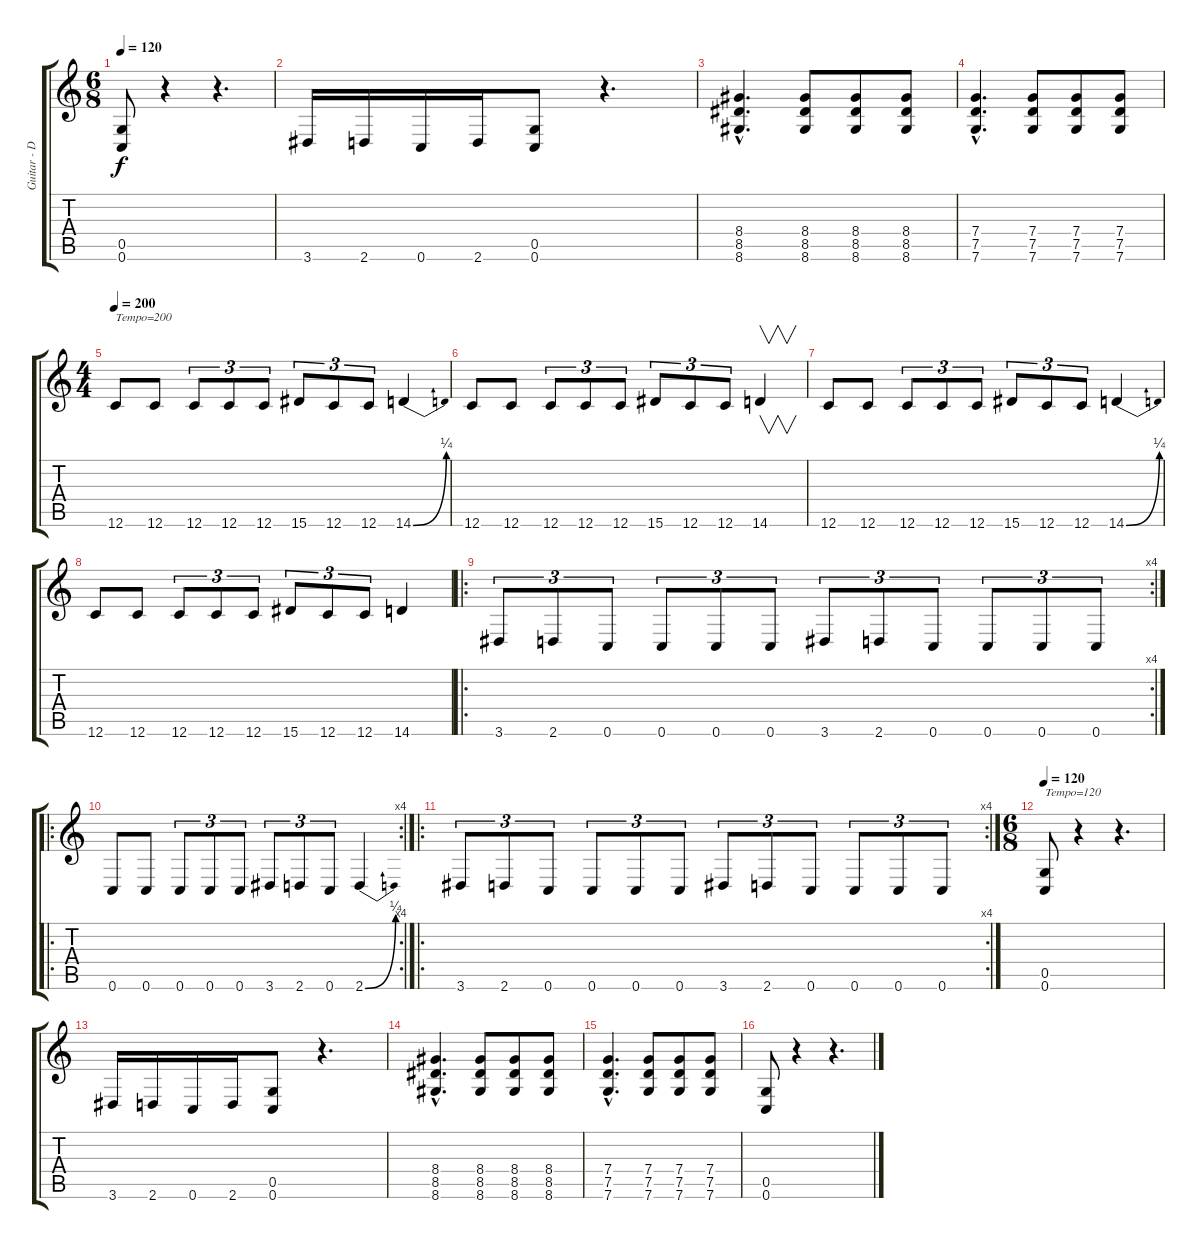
\track ("Guitar - Daron" "Guitar - D") {instrument distortionguitar}
\staff {score tabs}
\tuning (D4 A3 F3 C3 G2 C2) {hide}
\ts (6 8)
\tempo 120
\clef g2
\ks c
(0.5 0.6).8{dy f} r.4 r.4{d} |
3.6.16 2.6.16 0.6.16 2.6.16 (0.5 0.6).8 r.4{d} |
(8.4{hac} 8.5{hac} 8.6{hac}).4{d} (8.4 8.5 8.6).8 (8.4 8.5 8.6).8 (8.4 8.5 8.6).8 |
(7.4{hac} 7.5{hac} 7.6{hac}).4{d} (7.4 7.5 7.6).8 (7.4 7.5 7.6).8 (7.4 7.5 7.6).8 |
\ts (4 4)
\tempo 200
12.6.8{txt "Tempo=200"} 12.6.8 12.6.8{tu (3 2)} 12.6.8{tu (3 2)} 12.6.8{tu (3 2)} 15.6.8{tu (3 2)} 12.6.8{tu (3 2)} 12.6.8{tu (3 2)} 14.6{be (bend 0 0 60 1)}.4 |
12.6.8 12.6.8 12.6.8{tu (3 2)} 12.6.8{tu (3 2)} 12.6.8{tu (3 2)} 15.6.8{tu (3 2)} 12.6.8{tu (3 2)} 12.6.8{tu (3 2)} 14.6.4{v} |
12.6.8 12.6.8 12.6.8{tu (3 2)} 12.6.8{tu (3 2)} 12.6.8{tu (3 2)} 15.6.8{tu (3 2)} 12.6.8{tu (3 2)} 12.6.8{tu (3 2)} 14.6{be (bend 0 0 60 1)}.4 |
12.6.8 12.6.8 12.6.8{tu (3 2)} 12.6.8{tu (3 2)} 12.6.8{tu (3 2)} 15.6.8{tu (3 2)} 12.6.8{tu (3 2)} 12.6.8{tu (3 2)} 14.6.4 |
\ro
\rc 4
3.6.8{tu (3 2)} 2.6.8{tu (3 2)} 0.6.8{tu (3 2)} 0.6.8{tu (3 2)} 0.6.8{tu (3 2)} 0.6.8{tu (3 2)} 3.6.8{tu (3 2)} 2.6.8{tu (3 2)} 0.6.8{tu (3 2)} 0.6.8{tu (3 2)} 0.6.8{tu (3 2)} 0.6.8{tu (3 2)} |
\ro
\rc 4
0.6.8 0.6.8 0.6.8{tu (3 2)} 0.6.8{tu (3 2)} 0.6.8{tu (3 2)} 3.6.8{tu (3 2)} 2.6.8{tu (3 2)} 0.6.8{tu (3 2)} 2.6{be (bend 0 0 60 1)}.4 |
\ro
\rc 4
3.6.8{tu (3 2)} 2.6.8{tu (3 2)} 0.6.8{tu (3 2)} 0.6.8{tu (3 2)} 0.6.8{tu (3 2)} 0.6.8{tu (3 2)} 3.6.8{tu (3 2)} 2.6.8{tu (3 2)} 0.6.8{tu (3 2)} 0.6.8{tu (3 2)} 0.6.8{tu (3 2)} 0.6.8{tu (3 2)} |
\ts (6 8)
\tempo 120
(0.5 0.6).8{txt "Tempo=120"} r.4 r.4{d} |
3.6.16 2.6.16 0.6.16 2.6.16 (0.5 0.6).8 r.4{d} |
(8.4{hac} 8.5{hac} 8.6{hac}).4{d} (8.4 8.5 8.6).8 (8.4 8.5 8.6).8 (8.4 8.5 8.6).8 |
(7.4{hac} 7.5{hac} 7.6{hac}).4{d} (7.4 7.5 7.6).8 (7.4 7.5 7.6).8 (7.4 7.5 7.6).8 |
(0.5 0.6).8 r.4 r.4{d}
